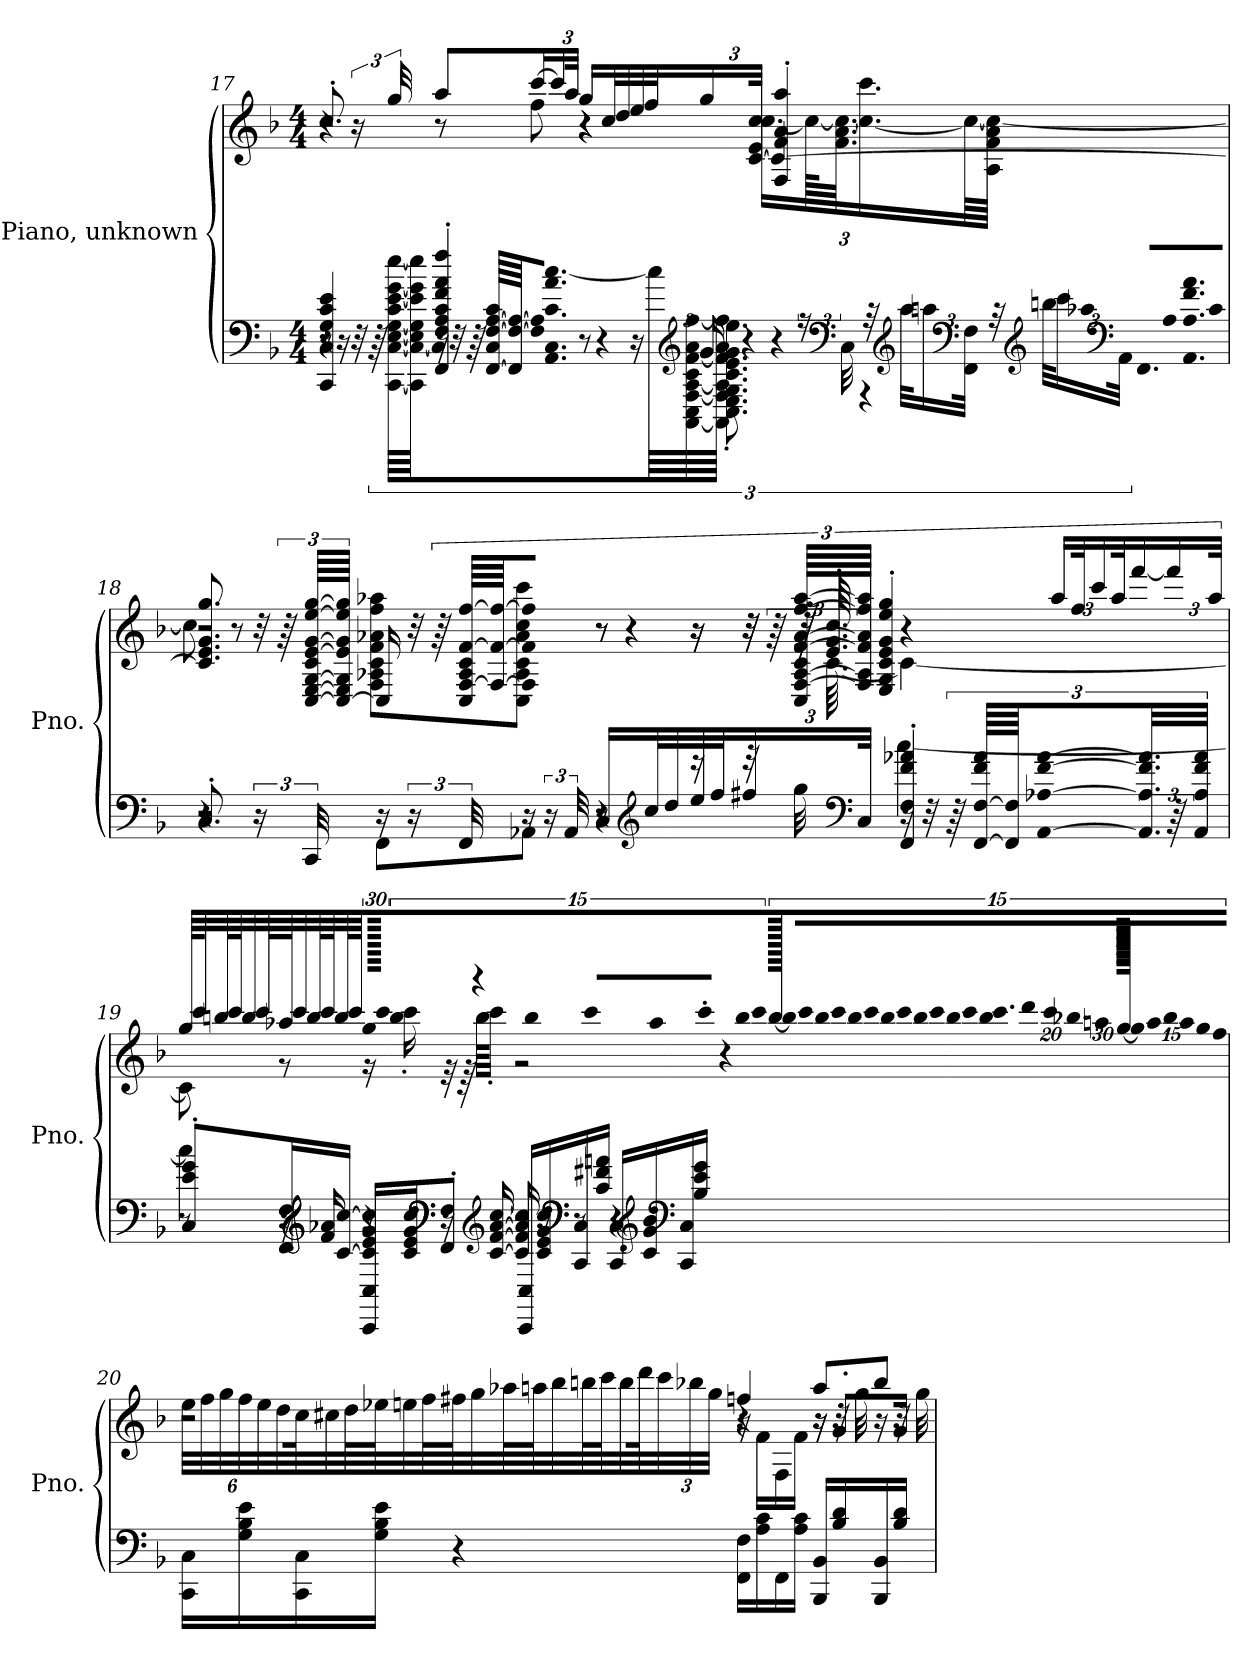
**kern	**kern
*part1	*part1
*staff2	*staff1
*I"Piano, unknown	*
*I'Pno.	*
!!LO:LB:g=z
*clefF4	*clefG2
*k[b-]	*k[b-]
*M4/4	*M4/4
=17	=17
*^	*^
*	*^	*	*^
4r	8r	4CC/ 4C/ 4G/ 4c/ 4e/	8.cc'/	4r	2r
.	16r	.	.	.	.
.	32r	.	24r	.	.
.	96r	.	.	.	.
.	[96CC\ [96C\ [96E\ [96G\ 96c\ [96e\ [96g\ [96ee\LLLL	.	48gg/	.	.
.	96CC\] 96C\_ 96E\] 96G\] 96e\] 96g\] 96ee\]JJJ	.	.	.	.
4FF/' 4F/' 4A/' 4c/' 4f/' 4a/' 4ff/'	8C\]	16r	8aa/L	8r	.
.	.	32r	.	.	.
.	.	96r	.	.	.
.	.	[96FF/ 96C/ [96F/ [96A/ 96c/LLLL	.	.	.
.	.	96FF/] 96F/_ 96A/_JJJ	.	.	.
.	16.AA\ 16.C\ 16.c\ 16.a\ [16.cc\L	8F/] 8A/]J	[16ccc/L	8ff\	.
*	*	*	*Xbrackettup	*	*
.	.	.	24ccc/]	.	.
*	*Xbrackettup	*	*	*	*
.	96cc\LL]	.	.	.	.
*clefG2	*	*	*	*	*
.	[96AA\ 96C\ [96F\ [96A\ 96c\ [96f\ [96a\ [96ff\	.	48aa/JJk	.	.
.	96AA\] 96F\] 96A\] 96f\] 96a\] 96ff\]JJJJ	.	.	.	.
8r	8.C\' 8.E\' 8.G\' 8.c\' 8.e\' 8.g\' 8.ee\'	8r	16gg/LL	4r	4r
.	.	.	32cc/L	.	.
.	.	.	32dd/	.	.
16r	.	16r	32ee/	.	.
.	.	.	32ff/J	.	.
*	*brackettup	*	*	*	*
16g/	24r	32r	24gg/	.	.
.	.	32aa-X/	.	.	.
*clefF4	*	*	*	*	*
.	48C\	.	[48c/ 48e/ 48cc/JJk	.	.
4r	32r	16.FF/LL	4c/_	[16.cc\LL	4F/' 4f/' 4a/' 4aa/'
*clefG2	*	*	*	*	*
.	32aa-\KLL	.	.	.	.
*	*Xbrackettup	*	*	*	*
.	24aan\	.	.	.	.
.	.	32ff/K	.	128cc\KLL_	.
.	.	.	.	64.f\ 64.a\ 64.cc\_JJ	.
*clefF4	*	*	*	*	*
.	48FF\ 48F\JJk	.	.	.	.
.	32r	16.AA/ 16.A/ 16.f/ 16.a/	.	16.cc\_ 16.ccc\	.
*clefG2	*	*	*	*	*
.	32bbn\KLL	.	.	.	.
.	24ccc\	.	.	.	.
.	.	32aa/JJk	.	64cc\LL_	.
*clefF4	*	*	*	*	*
.	48AA\JJk	.	.	.	.
.	.	.	.	64A\ 64f\ 64a\ 64cc\_JJJJ	.
!!LO:LB:g=z	!!	!!
=18	=18	=18	=18	=18	=18
2r	4r	8.C'/	8.c/] 8.e/ 8.g/ 8.gg/	8cc\]	2r
.	.	.	.	8r	.
*	*	*brackettup	*	*	*
.	.	24r	32r	.	.
*	*	*	*brackettup	*	*
.	.	.	96r	.	.
.	.	48CC/	[96C/ [96E/ [96G/ 96c/ [96e/ [96g/ [96ee/ [96gg/LLLL	.	.
.	.	.	96C/_ 96E/] 96G/] 96e/] 96g/] 96ee/] 96gg/]JJJJ	.	.
.	8FF\L	16r	16C/]	8F\ 8A-X\ 8c\ 8f\ 8a-X\ 8ff\ 8aa-X\L	.
.	.	24r	32r	.	.
.	.	.	96r	.	.
.	.	48FF/	96C/ [96F/ 96A-/ 96c/ [96f/ [96ff/LLLL	.	.
.	.	.	96F/_ 96f/_ 96ff/_JJ	.	.
.	8AA-X\J	16r	16F/] 16f/] 16ff/]JJ	8C\ 8A-\ 8c\ 8a-\ 8cc\ 8ccc\J	.
.	.	24r	32r	.	.
.	.	.	96r	.	.
.	.	48AA-/	96C/ [96F/ [96A-/ 96c/ [96f/ [96a-/ [96ff/ [96aa-/LLLL	.	.
.	.	.	96F/] 96A-/] 96f/] 96a-/] 96ff/] 96aa-/]JJJJ	.	.
4r	8r	16C/LL	4E/' 4G/' 4c/' 4e/' 4g/' 4ee/' 4gg/'	8r	8r
*clefG2	*	*	*	*	*
.	.	32cc/L	.	.	.
.	.	32dd/	.	.	.
.	16r	32ee/	.	16r	16r
.	.	32ff/J	.	.	.
*	*	*Xbrackettup	*	*	*
.	32r	24ff#X/	.	32r	32r
.	32gg\	.	.	128r	128r
.	.	.	.	[64.c\	64.e/' 64.g/' 64.cc/'
*clefF4	*	*	*	*	*
.	.	48C/JJk	.	.	.
*	*	*	*Xbrackettup	*	*
4FF/' 4F/' 4f/' 4a-X/'	[4cc\	16r	24aa-/LL	4c\_	4r
.	.	.	48ff/K	.	.
.	.	32r	24ccc/	.	.
*	*	*brackettup	*	*	*
.	.	96r	.	.	.
.	.	[96FF/ [96F/ 96f/ 96a-/LLLL	48aa-/K	.	.
.	.	96FF/] 96F/]JJ	.	.	.
.	.	[16AA-/ [16A-X/ [16f/ [16a-/	[16fff/	.	.
.	.	48.AA-/] 48.A-/] 48.f/] 48.a-/]JJk	24fff/]	.	.
.	.	96r	.	.	.
.	.	48AA-/ 48A-/ 48f/ 48a-/	48aa-/JJk	.	.
*	*	*	*	*v	*v
!!LO:LB:g=z
=19	=19	=19	=19	=19
8r	4cc\]	8C/' 8e/' 8g/'L	64gg/KLLL	8c\]
.	.	.	32ccc/	.
.	.	.	64bbn/L	.
.	.	.	64ccc/J	.
.	.	.	32bb/	.
.	.	.	64ccc/L	.
16r	.	16FF/ 16F/L	64aa-X/J	8r
.	.	.	32ccc/	.
.	.	.	64bb/L	.
*clefG2	*	*	*	*
16f/ 16a-X/	.	[16c/ [16cc/JJ	64ccc/J	.
.	.	.	32bb/	.
.	.	.	64ccc/L	.
*	*	*	*brackettup	*
!	!	!	!LO:N:vis=64	!
8r	4r	16CC/ 16C/ 16c/] 16e/ 16g/ 16cc/]LL	960%17gg/	16r
!	!	!	!LO:N:vis=64	!
.	.	.	960%17ccc/J	.
.	.	.	1920ryy	.
!	!	!	!LO:N:vis=32	!
.	.	.	640%23bb/JJJ	.
.	.	16c/ 16e/ 16g/ 16cc/J	.	16ccc'\
!	!	!	!LO:N:vis=64	!
.	.	.	960%17r	.
!	!	!	!LO:N:vis=64	!
.	.	.	960%17bb/	.
!	!	!	!LO:N:vis=64	!
.	.	.	960%17ccc/LLLL	.
*clefF4	*	*	*	*
!	!	!	!LO:N:vis=64	!
16r	.	8FF/' 8F/'J	960%17aa-/J	32r
!	!	!	!LO:N:vis=32	!
.	.	.	640%23ccc'/JJJ	.
.	.	.	.	64r
.	.	.	.	64bb\KKLL
!	!	!	!LO:N:vis=32	!
.	.	.	640%23r	.
*clefG2	*	*	*	*
[16c/ [16f/ [16a-/ [16cc/	.	.	.	16ccc'\JJ
!	!	!	!LO:N:vis=64	!
.	.	.	960%17bb/	.
!	!	!	!LO:N:vis=64	!
.	.	.	960%17ccc/	.
16c/] 16f/] 16a-/] 16cc/]	2r	16CC/ 16C/LL	[1920bb/	2r
.	.	.	640%13bb/LLL]	.
.	.	.	48ccc/	.
.	.	.	48bb/	.
16r	.	16c/ 16e/ 16g/ 16cc/	64ccc/K	.
.	.	.	32bb/	.
.	.	.	64ccc/L	.
*clefF4	*	*	*	*
8r	.	16CC/ 16C/	64bb/J	.
.	.	.	32ccc/	.
.	.	.	64bb/L	.
.	.	16c/ 16f#X/ 16an/JJ	64ccc/J	.
.	.	.	32bb/	.
.	.	.	64ccc/L	.
*	*	*	*Xbrackettup	*
!	!	!	!LO:N:vis=64	!
4r	.	16CC/ 16C/LL	960%17bb/	.
!	!	!	!LO:N:vis=64.	!
.	.	.	640%17ccc/	.
.	.	.	1920ryy	.
!	!	!	!LO:N:vis=64	!
.	.	.	960%17ddd/	.
*clefG2	*	*	*	*
!	!	!	!LO:N:vis=64	!
.	.	16c/ 16g/ 16b-/	960%17ccc/	.
!	!	!	!LO:N:vis=64.	!
.	.	.	640%17bb-X/	.
.	.	.	1920ryy	.
!	!	!	!LO:N:vis=64	!
.	.	.	960%17aan/J	.
*clefF4	*	*	*	*
.	.	16CC/ 16C/	[960gg/	.
.	.	.	960%19gg/]	.
.	.	.	48aa/	.
.	.	.	48bb-/	.
.	.	16B-/ 16e/ 16g/JJ	48aa/	.
.	.	.	48gg/	.
.	.	.	48ff/JJJ	.
*v	*v	*v	*	*
!!LO:PB:g=z
=20	=20	=20
*	*	*^
16CC\ 16C\LL	2r	48ee\LLL	2r
.	.	48ff\	.
.	.	48gg\	.
16G\ 16B-\ 16e\	.	48ff\	.
.	.	48ee\	.
.	.	48dd\	.
16CC\ 16C\	.	64cc\K	.
.	.	32cc#X\	.
.	.	64dd\L	.
16G\ 16B-\ 16e\JJ	.	64ee-X\J	.
.	.	32een\	.
.	.	64ff\L	.
4r	.	64ff#X\J	.
.	.	32gg\	.
.	.	64aa-X\L	.
.	.	64aan\J	.
.	.	32bb-\	.
.	.	64bbn\L	.
.	.	64ccc\J	.
.	.	32bb\	.
.	.	64ddd\K	.
.	.	48ccc\	.
.	.	48bb-X\	.
.	.	48gg\JJJ	.
16FF\ 16F\LL	4ffn/	16r	4r
16A\ 16c\	.	16f\LL	.
16FF\	.	16F\	.
16A\ 16c\JJ	.	16f\JJ	.
16BBB-/ 16BB-/LL	8aa/L	16r	16r
16B-/ 16d/	.	32r	8g'/L
.	.	32gg\	.
16BBB-/ 16BB-/	8bb-/J	16r	.
16B-/ 16d/JJ	.	32r	16g/Jk
.	.	32gg\	.
*	*v	*v	*v
=	=
*-	*-
